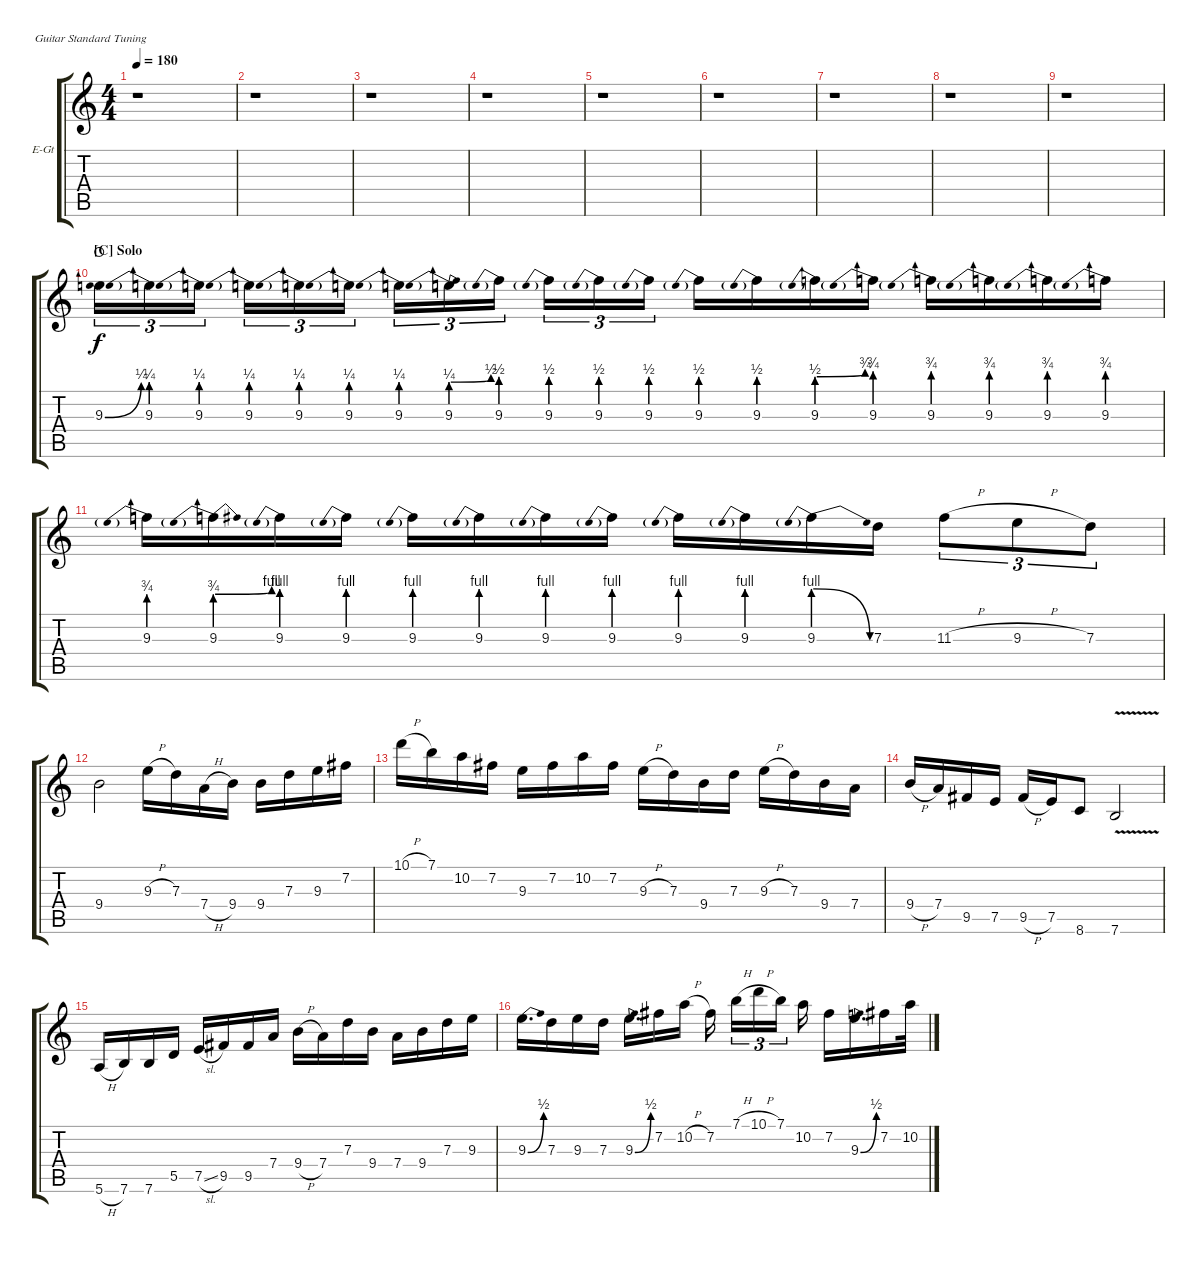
\bracketExtendMode groupsimilarinstruments
\firstSystemTrackNameOrientation horizontal
\otherSystemsTrackNameOrientation horizontal
\track ("Solo" "E-Gt") {instrument distortionguitar}
\staff {score tabs}
\tuning (E4 B3 G3 D3 A2 E2)
\ts (4 4)
\tempo 180
\clef g2
\ks c
r.1{dy f} |
r.1 |
r.1 |
r.1 |
r.1 |
r.1 |
r.1 |
r.1 |
r.1 |
\section ("C" "Solo")
\scale
1.34678 9.3{be (bend 0 0 60 1)}.16{tu (3 2) waho} 9.3{be (prebend 0 1 60 1)}.16{tu (3 2)} 9.3{be (prebend 0 1 60 1)}.16{tu (3 2)} 9.3{be (prebend 0 1 60 1)}.16{tu (3 2)} 9.3{be (prebend 0 1 60 1)}.16{tu (3 2)} 9.3{be (prebend 0 1 60 1)}.16{tu (3 2)} 9.3{be (prebend 0 1 60 1)}.16{tu (3 2)} 9.3{be (prebendbend 0 1 60 2)}.16{tu (3 2)} 9.3{be (prebend 0 2 60 2)}.16{tu (3 2)} 9.3{be (prebend 0 2 60 2)}.16{tu (3 2)} 9.3{be (prebend 0 2 60 2)}.16{tu (3 2)} 9.3{be (prebend 0 2 60 2)}.16{tu (3 2)} 9.3{be (prebend 0 2 60 2)}.16 9.3{be (prebend 0 2 60 2)}.16 9.3{be (prebendbend 0 2 60 3)}.16 9.3{be (prebend 0 3 60 3)}.16 9.3{be (prebend 0 3 60 3)}.16 9.3{be (prebend 0 3 60 3)}.16 9.3{be (prebend 0 3 60 3)}.16 9.3{be (prebend 0 3 60 3)}.16 |
\scale
0.930643 9.3{be (prebend 0 3 60 3)}.16 9.3{be (prebendbend 0 3 60 4)}.16 9.3{be (prebend 0 4 60 4)}.16 9.3{be (prebend 0 4 60 4)}.16 9.3{be (prebend 0 4 60 4)}.16 9.3{be (prebend 0 4 60 4)}.16 9.3{be (prebend 0 4 60 4)}.16 9.3{be (prebend 0 4 60 4)}.16 9.3{be (prebend 0 4 60 4)}.16 9.3{be (prebend 0 4 60 4)}.16 9.3{be (prebendrelease 0 4 60 0)}.16 7.3.16 11.3{h}.8{tu (3 2)} 9.3{h}.8{tu (3 2)} 7.3.8{tu (3 2)} |
\scale
0.930643 9.4.2 9.3{h}.16 7.3.16 7.4{h}.16 9.4.16 9.4.16 7.3.16 9.3.16 7.2.16 |
\scale
0.930643 10.1{h}.16 7.1.16 10.2.16 7.2.16 9.3.16 7.2.16 10.2.16 7.2.16 9.3{h}.16 7.3.16 9.4.16 7.3.16 9.3{h}.16 7.3.16 9.4.16 7.4.16 |
\scale
0.930643 9.4{h}.16 7.4.16 9.5.16 7.5.16 9.5{h}.16 7.5.16 8.6.8 7.6{v}.2 |
\scale
0.930643 5.6{h}.16 7.6.16 7.6.16 5.5.16 7.5{sl}.16 9.5.16 9.5.16 7.4.16 9.4{h}.16 7.4.16 7.3.16 9.4.16 7.4.16 9.4.16 7.3.16 9.3.16 |
\scale
1.41614 9.3{be (bend 0 0 31.799999999999997 2)}.16{d} 7.3.16 9.3.16 7.3.16 9.3{be (bend 0 0 15.6 2)}.16{d} 7.2.16 10.2{h}.16 7.2.16 7.1{h}.16{tu (3 2)} 10.1{h}.16{tu (3 2)} 7.1.16{tu (3 2)} 10.2.16 7.2.16 9.3{be (bend 0 0 15.6 2)}.16{d} 7.2.16 10.2.32
